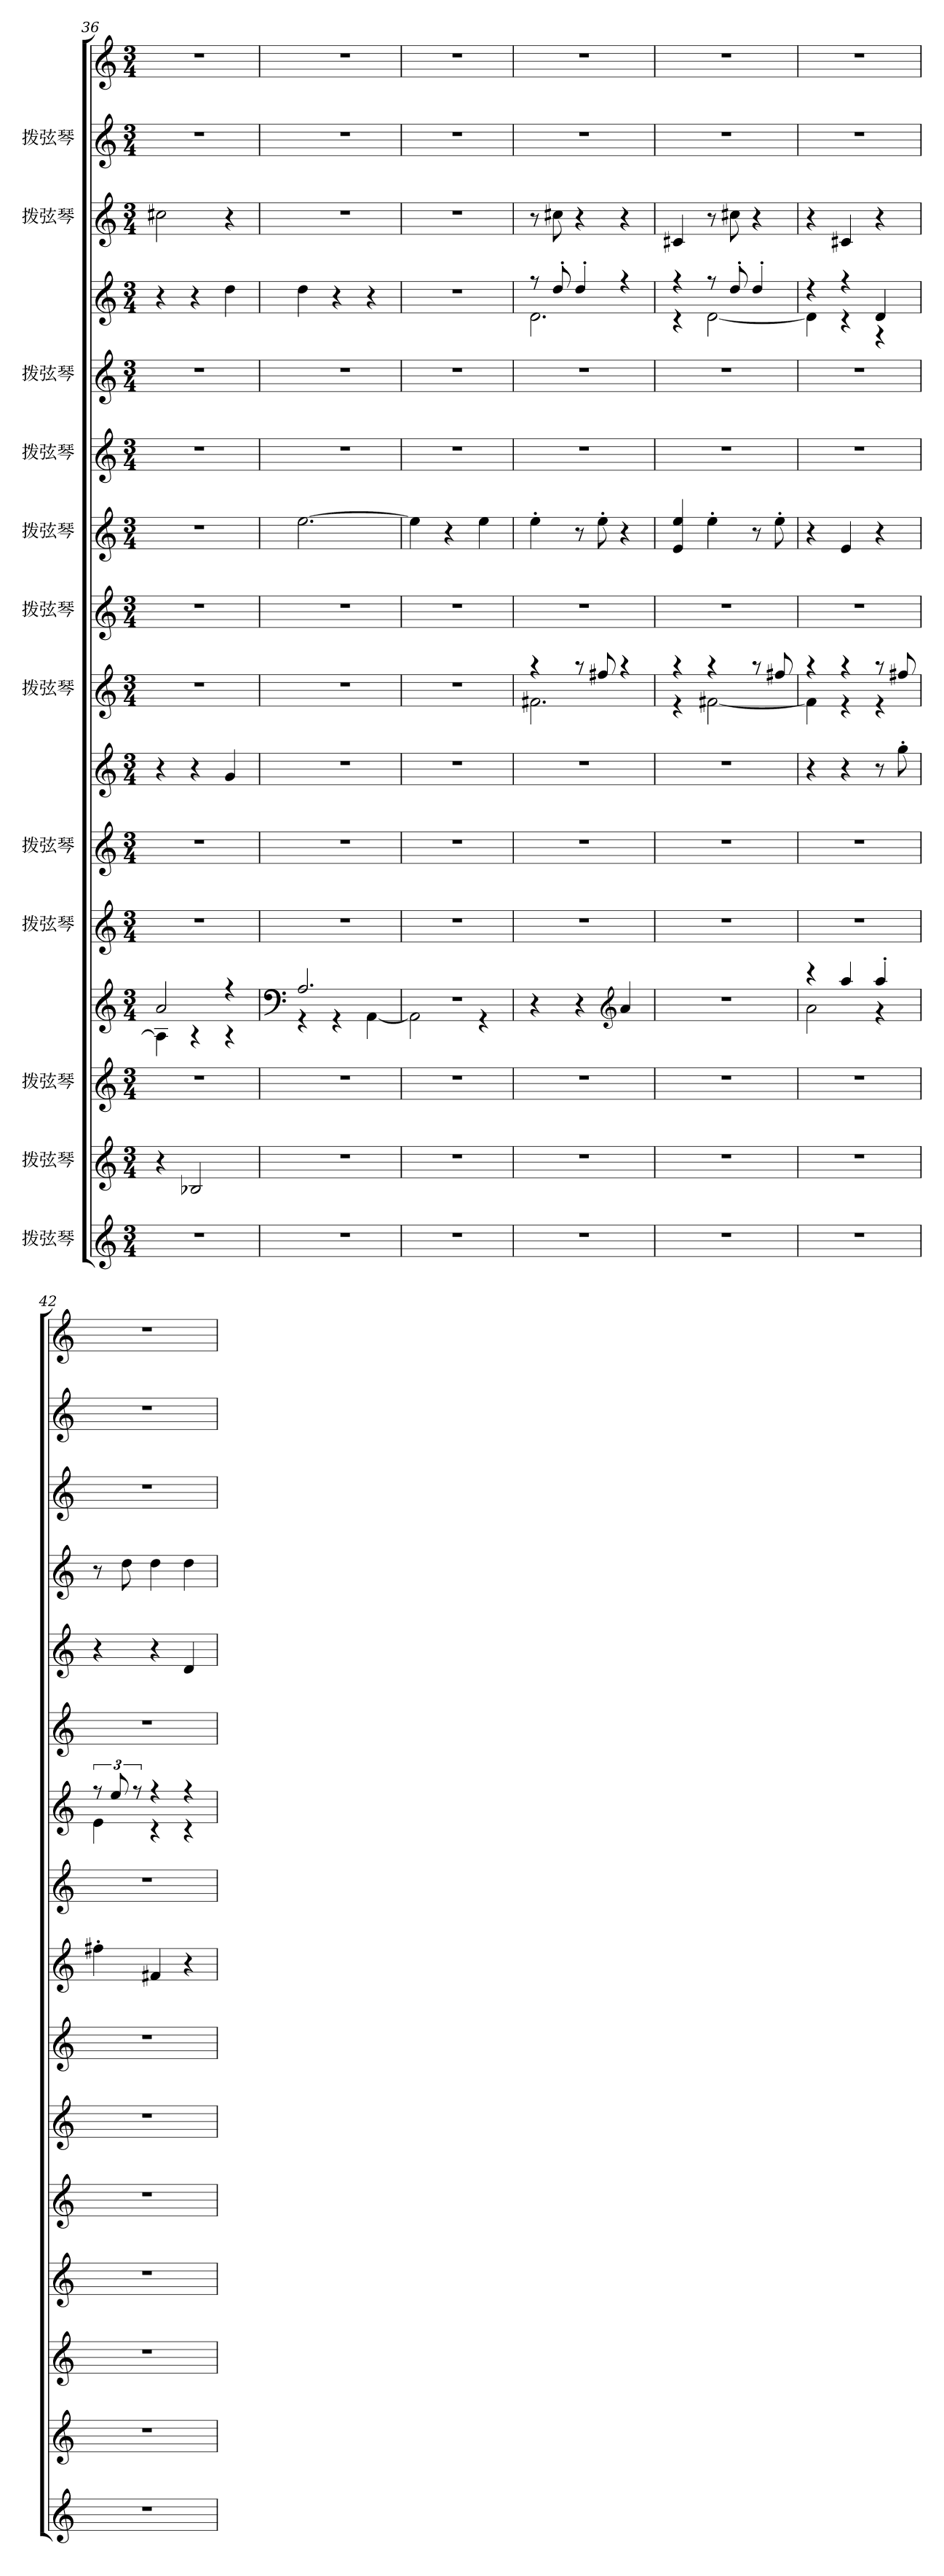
**kern	**kern	**kern	**kern	**kern	**kern	**kern	**kern	**kern	**kern	**kern	**kern	**kern	**kern	**kern	**kern
*part12	*part11	*part10	*part10	*part9	*part8	*part8	*part7	*part6	*part5	*part4	*part3	*part3	*part2	*part1	*part1
*staff16	*staff15	*staff14	*staff13	*staff12	*staff11	*staff10	*staff9	*staff8	*staff7	*staff6	*staff5	*staff4	*staff3	*staff2	*staff1
*I"拨弦琴	*I"拨弦琴	*I"拨弦琴	*	*I"拨弦琴	*I"拨弦琴	*	*I"拨弦琴	*I"拨弦琴	*I"拨弦琴	*I"拨弦琴	*I"拨弦琴	*	*I"拨弦琴	*I"拨弦琴	*
!!LO:PB:g=z
*clefG2	*clefG2	*clefG2	*clefG2	*clefG2	*clefG2	*clefG2	*clefG2	*clefG2	*clefG2	*clefG2	*clefG2	*clefG2	*clefG2	*clefG2	*clefG2
*k[]	*k[]	*k[]	*k[]	*k[]	*k[]	*k[]	*k[]	*k[]	*k[]	*k[]	*k[]	*k[]	*k[]	*k[]	*k[]
*M3/4	*M3/4	*M3/4	*M3/4	*M3/4	*M3/4	*M3/4	*M3/4	*M3/4	*M3/4	*M3/4	*M3/4	*M3/4	*M3/4	*M3/4	*M3/4
=36	=36	=36	=36	=36	=36	=36	=36	=36	=36	=36	=36	=36	=36	=36	=36
*	*	*	*^	*	*	*	*	*	*	*	*	*	*	*	*
2.r	4r	2.r	2a/	4A\]	2.r	2.r	4r	2.r	2.r	2.r	2.r	2.r	4r	2cc#X\	2.r	2.r
.	2B-X/	.	.	4r	.	.	4r	.	.	.	.	.	4r	.	.	.
.	.	.	4r	4r	.	.	4g/	.	.	.	.	.	4dd\	4r	.	.
=37	=37	=37	=37	=37	=37	=37	=37	=37	=37	=37	=37	=37	=37	=37	=37	=37
*	*	*	*clefF4	*	*	*	*	*	*	*	*	*	*	*	*	*
2.r	2.r	2.r	2.A/	4r	2.r	2.r	2.r	2.r	2.r	[2.ee\	2.r	2.r	4dd\	2.r	2.r	2.r
.	.	.	.	4r	.	.	.	.	.	.	.	.	4r	.	.	.
.	.	.	.	[4AA\	.	.	.	.	.	.	.	.	4r	.	.	.
=38	=38	=38	=38	=38	=38	=38	=38	=38	=38	=38	=38	=38	=38	=38	=38	=38
2.r	2.r	2.r	2.r	2AA\]	2.r	2.r	2.r	2.r	2.r	4ee\]	2.r	2.r	2.r	2.r	2.r	2.r
.	.	.	.	.	.	.	.	.	.	4r	.	.	.	.	.	.
.	.	.	.	4r	.	.	.	.	.	4ee\	.	.	.	.	.	.
*	*	*	*v	*v	*	*	*	*	*	*	*	*	*	*	*	*
=39	=39	=39	=39	=39	=39	=39	=39	=39	=39	=39	=39	=39	=39	=39	=39
*	*	*	*	*	*	*	*^	*	*	*	*	*^	*	*	*
2.r	2.r	2.r	4r	2.r	2.r	2.r	4r	2.f#X\	2.r	4ee'\	2.r	2.r	8r	2.d\	8r	2.r	2.r
.	.	.	.	.	.	.	.	.	.	.	.	.	8dd'/	.	8cc#X\	.	.
.	.	.	4r	.	.	.	8r	.	.	8r	.	.	4dd'/	.	4r	.	.
.	.	.	.	.	.	.	8ff#X/	.	.	8ee'\	.	.	.	.	.	.	.
*	*	*	*clefG2	*	*	*	*	*	*	*	*	*	*	*	*	*	*
.	.	.	4a/	.	.	.	4r	.	.	4r	.	.	4r	.	4r	.	.
=40	=40	=40	=40	=40	=40	=40	=40	=40	=40	=40	=40	=40	=40	=40	=40	=40	=40
2.r	2.r	2.r	2.r	2.r	2.r	2.r	4r	4r	2.r	4e/ 4ee/	2.r	2.r	4r	4r	4c#X/	2.r	2.r
.	.	.	.	.	.	.	4r	[2f#X\	.	4ee'\	.	.	8r	[2d\	8r	.	.
.	.	.	.	.	.	.	.	.	.	.	.	.	8dd'/	.	8cc#X\	.	.
.	.	.	.	.	.	.	8r	.	.	8r	.	.	4dd'/	.	4r	.	.
.	.	.	.	.	.	.	8ff#X/	.	.	8ee'\	.	.	.	.	.	.	.
=41	=41	=41	=41	=41	=41	=41	=41	=41	=41	=41	=41	=41	=41	=41	=41	=41	=41
*	*	*	*^	*	*	*	*	*	*	*	*	*	*	*	*	*	*
2.r	2.r	2.r	4r	2a\	2.r	2.r	4r	4r	4f#\]	2.r	4r	2.r	2.r	4r	4d\]	4r	2.r	2.r
.	.	.	4aa/	.	.	.	4r	4r	4r	.	4e/	.	.	4r	4r	4c#X/	.	.
.	.	.	4aa'/	4r	.	.	8r	8r	4r	.	4r	.	.	4d/	4r	4r	.	.
.	.	.	.	.	.	.	8gg'\	8ff#X/	.	.	.	.	.	.	.	.	.	.
*	*	*	*v	*v	*	*	*	*v	*v	*	*	*	*	*v	*v	*	*	*
!!LO:PB:g=z
=42	=42	=42	=42	=42	=42	=42	=42	=42	=42	=42	=42	=42	=42	=42	=42
*	*	*	*	*	*	*	*	*	*^	*	*	*	*	*	*
2.r	2.r	2.r	2.r	2.r	2.r	2.r	4ff#X'\	2.r	12r	4e\	2.r	4r	8r	2.r	2.r	2.r
.	.	.	.	.	.	.	.	.	12ee/	.	.	.	.	.	.	.
.	.	.	.	.	.	.	.	.	.	.	.	.	8dd\	.	.	.
.	.	.	.	.	.	.	.	.	12r	.	.	.	.	.	.	.
.	.	.	.	.	.	.	4f#X/	.	4r	4r	.	4r	4dd\	.	.	.
.	.	.	.	.	.	.	4r	.	4r	4r	.	4d/	4dd\	.	.	.
*	*	*	*	*	*	*	*	*	*v	*v	*	*	*	*	*	*
=	=	=	=	=	=	=	=	=	=	=	=	=	=	=	=
*-	*-	*-	*-	*-	*-	*-	*-	*-	*-	*-	*-	*-	*-	*-	*-
